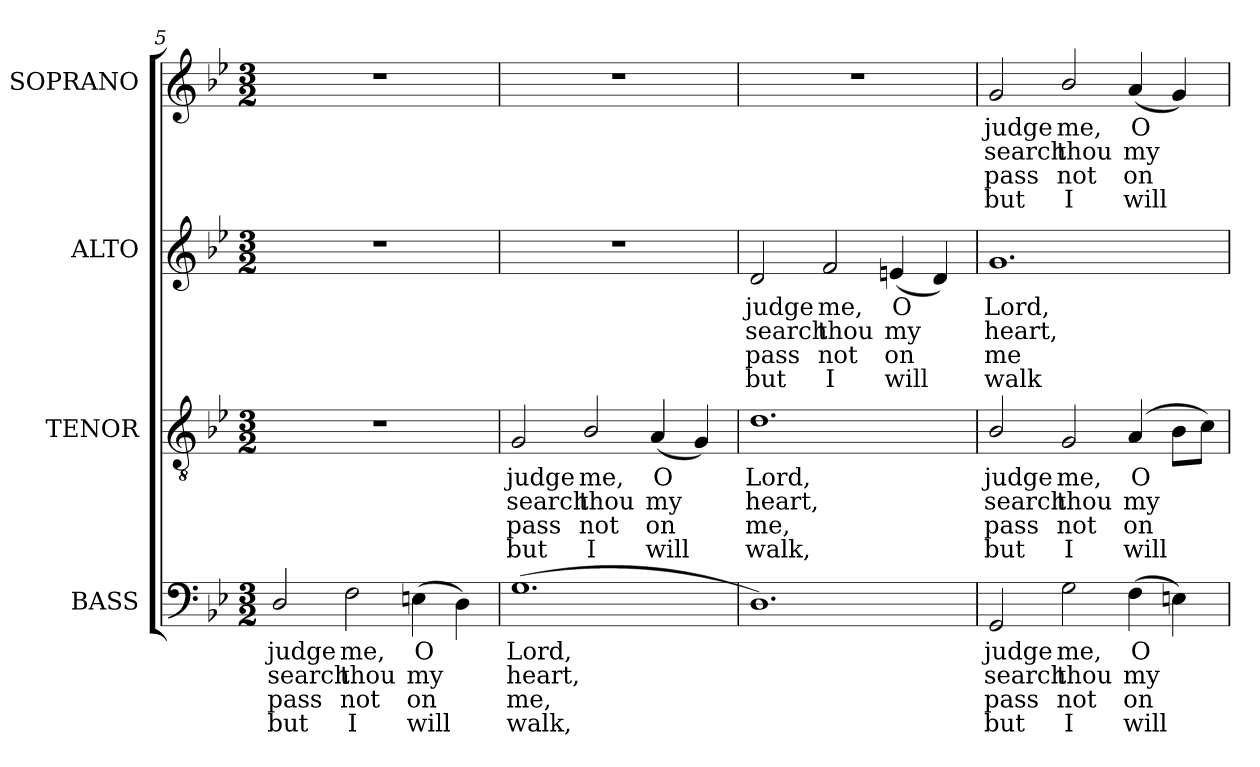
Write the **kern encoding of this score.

**kern	**text	**text	**text	**text	**kern	**text	**text	**text	**text	**kern	**text	**text	**text	**text	**kern	**text	**text	**text	**text
*part4	*part4	*part4	*part4	*part4	*part3	*part3	*part3	*part3	*part3	*part2	*part2	*part2	*part2	*part2	*part1	*part1	*part1	*part1	*part1
*staff4	*staff4	*staff4	*staff4	*staff4	*staff3	*staff3	*staff3	*staff3	*staff3	*staff2	*staff2	*staff2	*staff2	*staff2	*staff1	*staff1	*staff1	*staff1	*staff1
*I"BASS	*	*	*	*	*I"TENOR	*	*	*	*	*I"ALTO	*	*	*	*	*I"SOPRANO	*	*	*	*
*I'B.	*	*	*	*	*I'T.	*	*	*	*	*I'A.	*	*	*	*	*I'S.	*	*	*	*
*clefF4	*	*	*	*	*clefGv2	*	*	*	*	*clefG2	*	*	*	*	*clefG2	*	*	*	*
*	*	*	*	*	*ITrd7c12	*	*	*	*	*	*	*	*	*	*	*	*	*	*
*k[b-e-]	*	*	*	*	*k[b-e-]	*	*	*	*	*k[b-e-]	*	*	*	*	*k[b-e-]	*	*	*	*
*g:	*	*	*	*	*g:	*	*	*	*	*g:	*	*	*	*	*g:	*	*	*	*
*M3/2	*	*	*	*	*M3/2	*	*	*	*	*M3/2	*	*	*	*	*M3/2	*	*	*	*
=5	=5	=5	=5	=5	=5	=5	=5	=5	=5	=5	=5	=5	=5	=5	=5	=5	=5	=5	=5
!	!LO:LY:b:color=#000000	!LO:LY:b:color=#000000	!LO:LY:b:color=#000000	!LO:LY:b:color=#000000	!LO:N:vis=1	!	!	!	!	!LO:N:vis=1	!	!	!	!	!LO:N:vis=1	!	!	!	!
2Di/	judge	search	pass	but	1.r	.	.	.	.	1.r	.	.	.	.	1.r	.	.	.	.
!	!LO:LY:b:color=#000000	!LO:LY:b:color=#000000	!LO:LY:b:color=#000000	!LO:LY:b:color=#000000	!	!	!	!	!	!	!	!	!	!	!	!	!	!	!
2Fi\	me,	thou	not	I	.	.	.	.	.	.	.	.	.	.	.	.	.	.	.
!	!LO:LY:b:color=#000000	!LO:LY:b:color=#000000	!LO:LY:b:color=#000000	!LO:LY:b:color=#000000	!	!	!	!	!	!	!	!	!	!	!	!	!	!	!
(4Eni\	O	my	on	will	.	.	.	.	.	.	.	.	.	.	.	.	.	.	.
4Di\)	.	.	.	.	.	.	.	.	.	.	.	.	.	.	.	.	.	.	.
!!LO:LB:g=z
=6	=6	=6	=6	=6	=6	=6	=6	=6	=6	=6	=6	=6	=6	=6	=6	=6	=6	=6	=6
!	!LO:LY:b:color=#000000	!LO:LY:b:color=#000000	!LO:LY:b:color=#000000	!LO:LY:b:color=#000000	!	!	!	!	!	!	!	!	!	!	!	!	!	!	!
!	!	!	!	!	!	!LO:LY:b:color=#000000	!LO:LY:b:color=#000000	!LO:LY:b:color=#000000	!LO:LY:b:color=#000000	!LO:N:vis=1	!	!	!	!	!LO:N:vis=1	!	!	!	!
(1.Gi	Lord,	heart,	me,	walk,	2GGi/	judge	search	pass	but	1.r	.	.	.	.	1.r	.	.	.	.
!	!	!	!	!	!	!LO:LY:b:color=#000000	!LO:LY:b:color=#000000	!LO:LY:b:color=#000000	!LO:LY:b:color=#000000	!	!	!	!	!	!	!	!	!	!
.	.	.	.	.	2BB-i/	me,	thou	not	I	.	.	.	.	.	.	.	.	.	.
!	!	!	!	!	!	!LO:LY:b:color=#000000	!LO:LY:b:color=#000000	!LO:LY:b:color=#000000	!LO:LY:b:color=#000000	!	!	!	!	!	!	!	!	!	!
.	.	.	.	.	(4AAi/	O	my	on	will	.	.	.	.	.	.	.	.	.	.
.	.	.	.	.	4GGi/)	.	.	.	.	.	.	.	.	.	.	.	.	.	.
=7	=7	=7	=7	=7	=7	=7	=7	=7	=7	=7	=7	=7	=7	=7	=7	=7	=7	=7	=7
!	!	!	!	!	!	!LO:LY:b:color=#000000	!LO:LY:b:color=#000000	!LO:LY:b:color=#000000	!LO:LY:b:color=#000000	!	!	!	!	!	!	!	!	!	!
!	!	!	!	!	!	!	!	!	!	!	!LO:LY:b:color=#000000	!LO:LY:b:color=#000000	!LO:LY:b:color=#000000	!LO:LY:b:color=#000000	!LO:N:vis=1	!	!	!	!
1.Di)	.	.	.	.	1.Di	Lord,	heart,	me,	walk,	2di/	judge	search	pass	but	1.r	.	.	.	.
!	!	!	!	!	!	!	!	!	!	!	!LO:LY:b:color=#000000	!LO:LY:b:color=#000000	!LO:LY:b:color=#000000	!LO:LY:b:color=#000000	!	!	!	!	!
.	.	.	.	.	.	.	.	.	.	2fi/	me,	thou	not	I	.	.	.	.	.
!	!	!	!	!	!	!	!	!	!	!	!LO:LY:b:color=#000000	!LO:LY:b:color=#000000	!LO:LY:b:color=#000000	!LO:LY:b:color=#000000	!	!	!	!	!
.	.	.	.	.	.	.	.	.	.	(4eni/	O	my	on	will	.	.	.	.	.
.	.	.	.	.	.	.	.	.	.	4di/)	.	.	.	.	.	.	.	.	.
=8	=8	=8	=8	=8	=8	=8	=8	=8	=8	=8	=8	=8	=8	=8	=8	=8	=8	=8	=8
!	!LO:LY:b:color=#000000	!LO:LY:b:color=#000000	!LO:LY:b:color=#000000	!LO:LY:b:color=#000000	!	!	!	!	!	!	!	!	!	!	!	!	!	!	!
!	!	!	!	!	!	!LO:LY:b:color=#000000	!LO:LY:b:color=#000000	!LO:LY:b:color=#000000	!LO:LY:b:color=#000000	!	!	!	!	!	!	!	!	!	!
!	!	!	!	!	!	!	!	!	!	!	!LO:LY:b:color=#000000	!LO:LY:b:color=#000000	!LO:LY:b:color=#000000	!LO:LY:b:color=#000000	!	!	!	!	!
!	!	!	!	!	!	!	!	!	!	!	!	!	!	!	!	!LO:LY:b:color=#000000	!LO:LY:b:color=#000000	!LO:LY:b:color=#000000	!LO:LY:b:color=#000000
2GGi/	judge	search	pass	but	2BB-i/	judge	search	pass	but	1.gi	Lord,	heart,	me	walk	2gi/	judge	search	pass	but
!	!LO:LY:b:color=#000000	!LO:LY:b:color=#000000	!LO:LY:b:color=#000000	!LO:LY:b:color=#000000	!	!	!	!	!	!	!	!	!	!	!	!	!	!	!
!	!	!	!	!	!	!LO:LY:b:color=#000000	!LO:LY:b:color=#000000	!LO:LY:b:color=#000000	!LO:LY:b:color=#000000	!	!	!	!	!	!	!	!	!	!
!	!	!	!	!	!	!	!	!	!	!	!	!	!	!	!	!LO:LY:b:color=#000000	!LO:LY:b:color=#000000	!LO:LY:b:color=#000000	!LO:LY:b:color=#000000
2Gi\	me,	thou	not	I	2GGi/	me,	thou	not	I	.	.	.	.	.	2b-i/	me,	thou	not	I
!	!LO:LY:b:color=#000000	!LO:LY:b:color=#000000	!LO:LY:b:color=#000000	!LO:LY:b:color=#000000	!	!	!	!	!	!	!	!	!	!	!	!	!	!	!
!	!	!	!	!	!	!LO:LY:b:color=#000000	!LO:LY:b:color=#000000	!LO:LY:b:color=#000000	!LO:LY:b:color=#000000	!	!	!	!	!	!	!	!	!	!
!	!	!	!	!	!	!	!	!	!	!	!	!	!	!	!	!LO:LY:b:color=#000000	!LO:LY:b:color=#000000	!LO:LY:b:color=#000000	!LO:LY:b:color=#000000
(4Fi\	O	my	on	will	(4AAi/	O	my	on	will	.	.	.	.	.	(4ai/	O	my	on	will
4Eni\)	.	.	.	.	8BB-i\L	.	.	.	.	.	.	.	.	.	4gi/)	.	.	.	.
.	.	.	.	.	8Ci\J)	.	.	.	.	.	.	.	.	.	.	.	.	.	.
=	=	=	=	=	=	=	=	=	=	=	=	=	=	=	=	=	=	=	=
*-	*-	*-	*-	*-	*-	*-	*-	*-	*-	*-	*-	*-	*-	*-	*-	*-	*-	*-	*-
